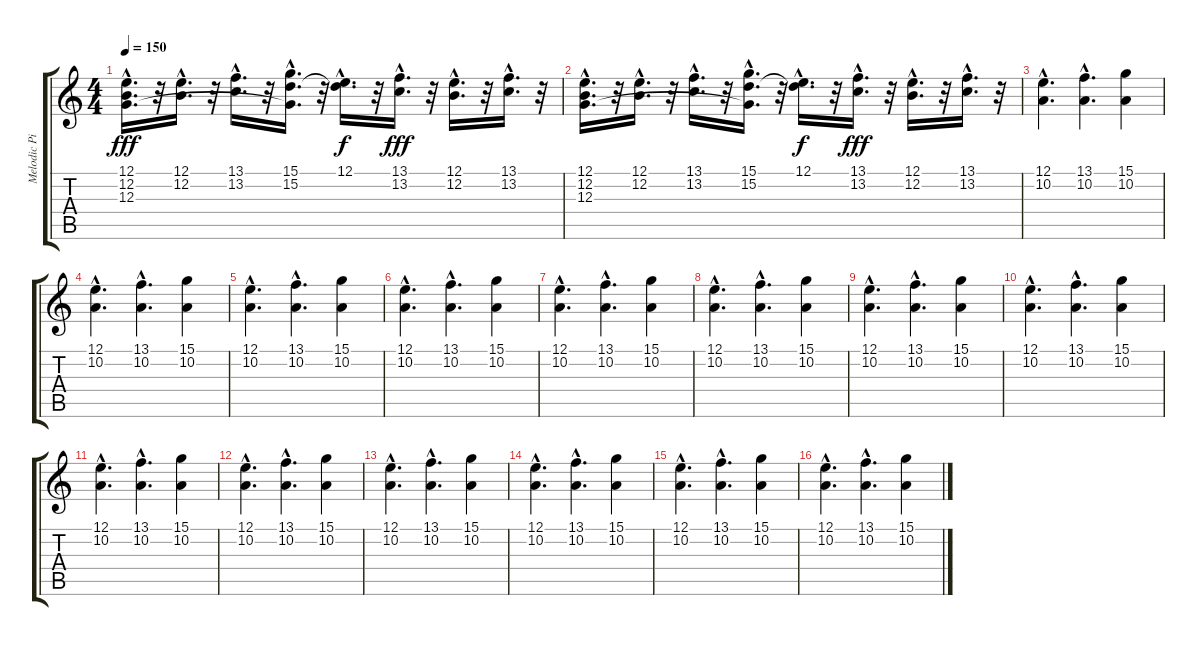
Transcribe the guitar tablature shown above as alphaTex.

\track ("Melodic Piano" "Melodic Pi") {instrument brightacousticpiano}
\staff {score tabs}
\tuning (E4 B3 G3 D3 A2 E2) {hide}
\ts (4 4)
\tempo 150
\clef g2
\ks c
(12.1{hac} 12.2{hac} 12.3{hac}).16{d dy fff} r.32 (12.1{hac} 12.2{hac}).16{d} r.32 (13.1{hac} 13.2{hac}).16{d} r.32 (15.1{hac} 15.2{hac} 12.3{hac t}).16{d} r.32 (12.1{hac} 15.2{hac t}).16{d dy f} r.32 (13.1{hac} 13.2{hac}).16{d dy fff} r.32 (12.1{hac} 12.2{hac}).16{d} r.32 (13.1{hac} 13.2{hac}).16{d} r.32 |
(12.1{hac} 12.2{hac} 12.3{hac}).16{d} r.32 (12.1{hac} 12.2{hac}).16{d} r.32 (13.1{hac} 13.2{hac}).16{d} r.32 (15.1{hac} 15.2{hac} 12.3{hac t}).16{d} r.32 (12.1{hac} 15.2{hac t}).16{d dy f} r.32 (13.1{hac} 13.2{hac}).16{d dy fff} r.32 (12.1{hac} 12.2{hac}).16{d} r.32 (13.1{hac} 13.2{hac}).16{d} r.32 |
(12.1{hac} 10.2{hac}).4{d} (13.1{hac} 10.2{hac}).4{d} (15.1 10.2).4 |
(12.1{hac} 10.2{hac}).4{d} (13.1{hac} 10.2{hac}).4{d} (15.1 10.2).4 |
(12.1{hac} 10.2{hac}).4{d} (13.1{hac} 10.2{hac}).4{d} (15.1 10.2).4 |
(12.1{hac} 10.2{hac}).4{d} (13.1{hac} 10.2{hac}).4{d} (15.1 10.2).4 |
(12.1{hac} 10.2{hac}).4{d volume 12} (13.1{hac} 10.2{hac}).4{d} (15.1 10.2).4 |
(12.1{hac} 10.2{hac}).4{d} (13.1{hac} 10.2{hac}).4{d} (15.1 10.2).4 |
(12.1{hac} 10.2{hac}).4{d volume 10} (13.1{hac} 10.2{hac}).4{d} (15.1 10.2).4 |
(12.1{hac} 10.2{hac}).4{d} (13.1{hac} 10.2{hac}).4{d} (15.1 10.2).4 |
(12.1{hac} 10.2{hac}).4{d volume 8} (13.1{hac} 10.2{hac}).4{d} (15.1 10.2).4 |
(12.1{hac} 10.2{hac}).4{d} (13.1{hac} 10.2{hac}).4{d} (15.1 10.2).4 |
(12.1{hac} 10.2{hac}).4{d volume 6} (13.1{hac} 10.2{hac}).4{d} (15.1 10.2).4 |
(12.1{hac} 10.2{hac}).4{d volume 3} (13.1{hac} 10.2{hac}).4{d} (15.1 10.2).4 |
(12.1{hac} 10.2{hac}).4{d} (13.1{hac} 10.2{hac}).4{d} (15.1 10.2).4 |
(12.1{hac} 10.2{hac}).4{d volume 0} (13.1{hac} 10.2{hac}).4{d} (15.1 10.2).4
